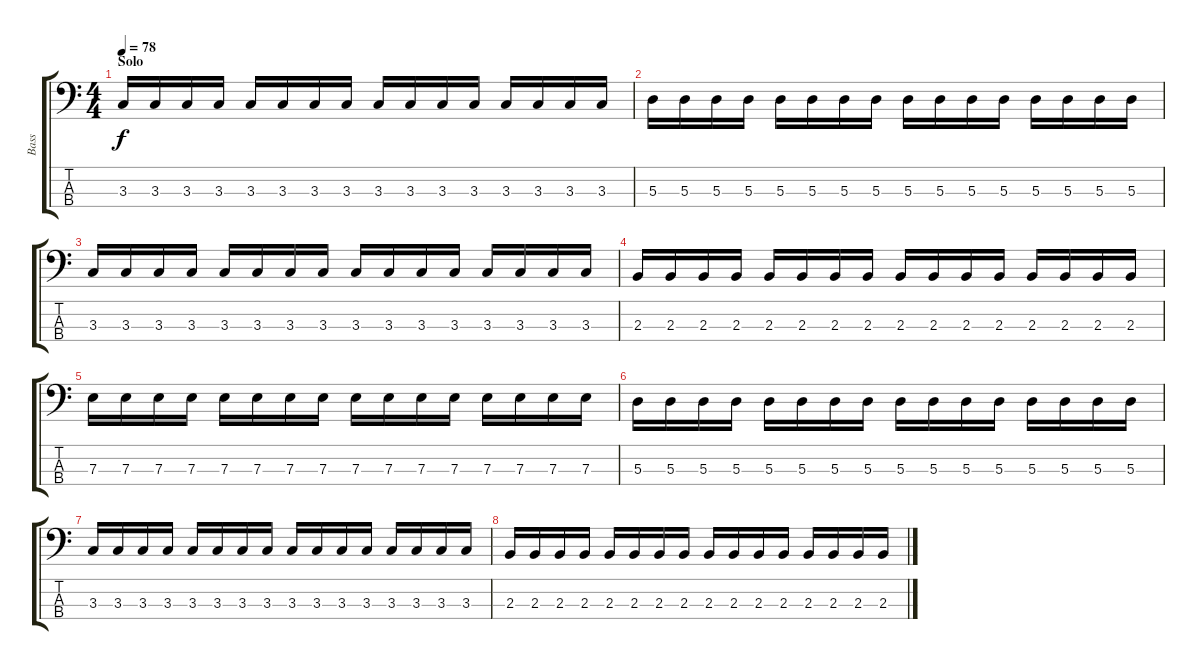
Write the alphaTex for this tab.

\track ("Bass" "Bass") {instrument electricbassfinger}
\staff {score tabs}
\tuning (G2 D2 A1 E1) {hide}
\ts (4 4)
\section ("" "Solo")
\tempo 78
\clef f4
\ks c
3.3.16{dy f instrument electricbassfinger} 3.3.16 3.3.16 3.3.16 3.3.16 3.3.16 3.3.16 3.3.16 3.3.16 3.3.16 3.3.16 3.3.16 3.3.16 3.3.16 3.3.16 3.3.16 |
5.3.16 5.3.16 5.3.16 5.3.16 5.3.16 5.3.16 5.3.16 5.3.16 5.3.16 5.3.16 5.3.16 5.3.16 5.3.16 5.3.16 5.3.16 5.3.16 |
3.3.16 3.3.16 3.3.16 3.3.16 3.3.16 3.3.16 3.3.16 3.3.16 3.3.16 3.3.16 3.3.16 3.3.16 3.3.16 3.3.16 3.3.16 3.3.16 |
2.3.16 2.3.16 2.3.16 2.3.16 2.3.16 2.3.16 2.3.16 2.3.16 2.3.16 2.3.16 2.3.16 2.3.16 2.3.16 2.3.16 2.3.16 2.3.16 |
7.3.16 7.3.16 7.3.16 7.3.16 7.3.16 7.3.16 7.3.16 7.3.16 7.3.16 7.3.16 7.3.16 7.3.16 7.3.16 7.3.16 7.3.16 7.3.16 |
5.3.16 5.3.16 5.3.16 5.3.16 5.3.16 5.3.16 5.3.16 5.3.16 5.3.16 5.3.16 5.3.16 5.3.16 5.3.16 5.3.16 5.3.16 5.3.16 |
3.3.16 3.3.16 3.3.16 3.3.16 3.3.16 3.3.16 3.3.16 3.3.16 3.3.16 3.3.16 3.3.16 3.3.16 3.3.16 3.3.16 3.3.16 3.3.16 |
2.3.16 2.3.16 2.3.16 2.3.16 2.3.16 2.3.16 2.3.16 2.3.16 2.3.16 2.3.16 2.3.16 2.3.16 2.3.16 2.3.16 2.3.16 2.3.16
